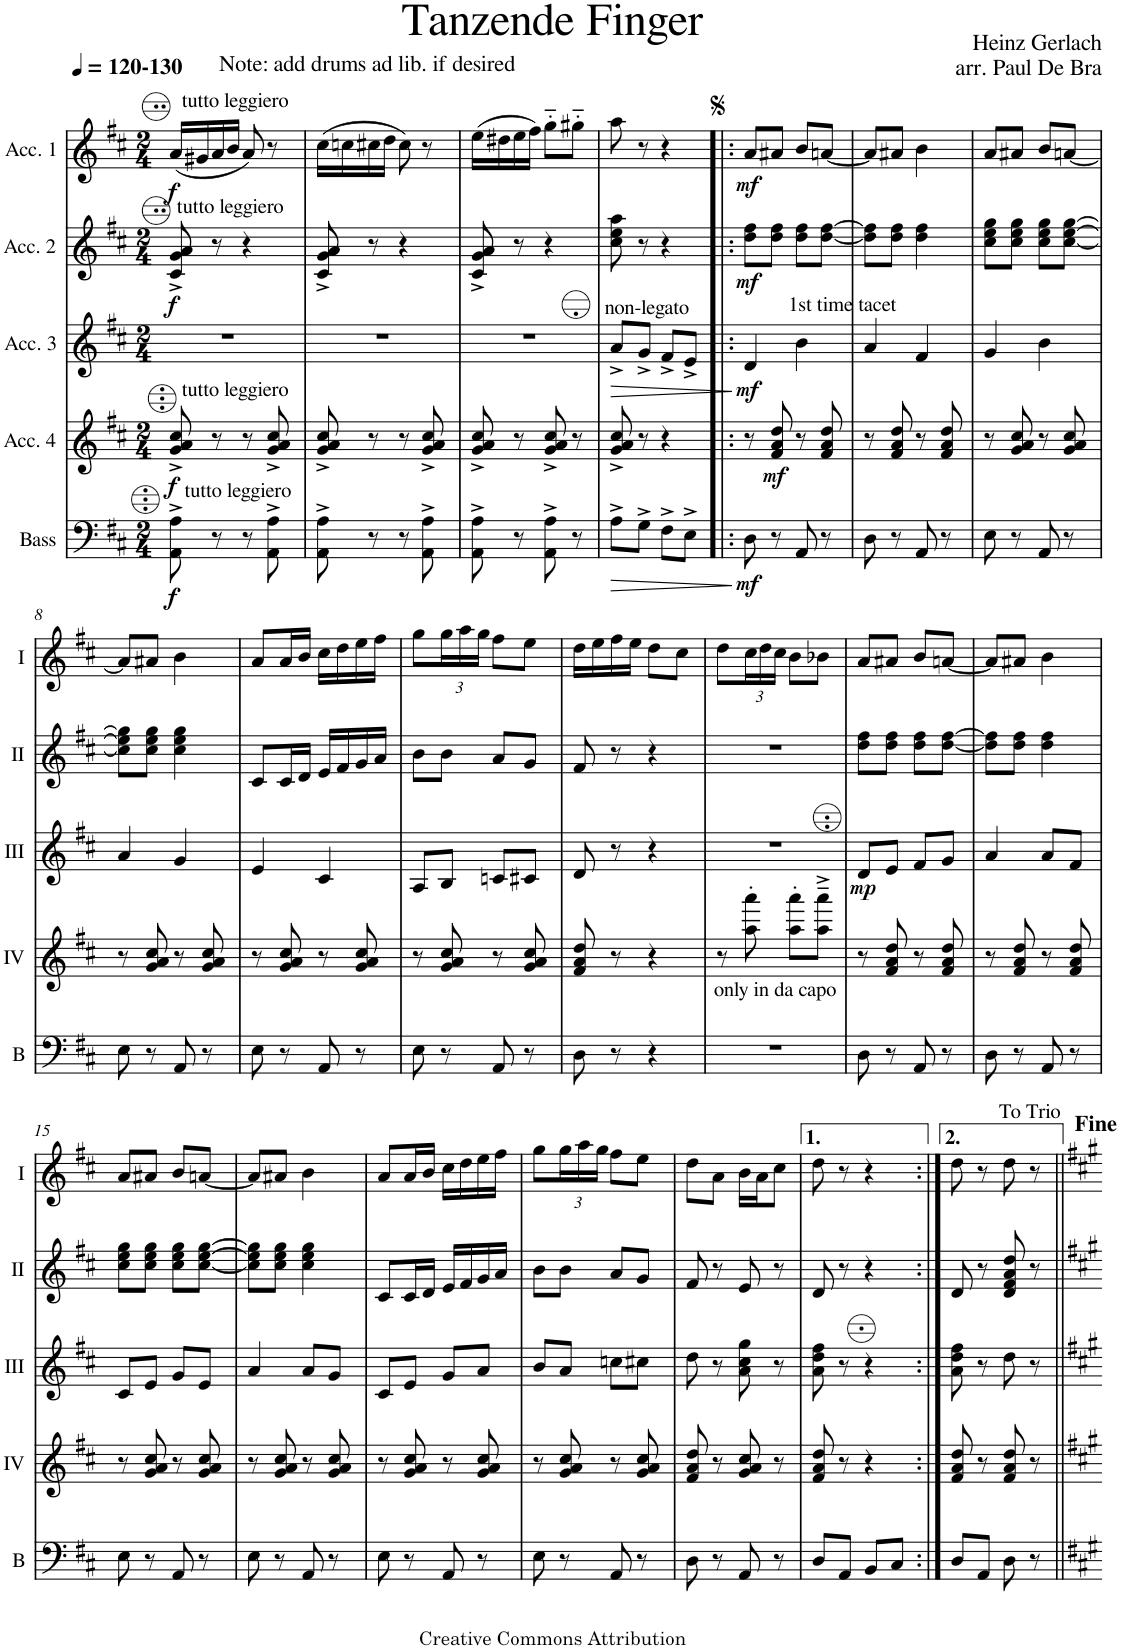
**kern	**dynam	**kern	**dynam	**kern	**dynam	**kern	**dynam	**kern	**dynam
*part5	*part5	*part4	*part4	*part3	*part3	*part2	*part2	*part1	*part1
*staff5	*staff5	*staff4	*staff4	*staff3	*staff3	*staff2	*staff2	*staff1	*staff1
*I"Bass	*	*I"Acc. 4	*	*I"Acc. 3	*	*I"Acc. 2	*	*I"Acc. 1	*
*I'B	*	*	*	*	*	*	*	*	*
*clefF4	*	*clefG2	*	*clefG2	*	*clefG2	*	*clefG2	*
*Trd7c12	*	*Trd7c12	*	*Trd7c12	*	*	*	*	*
*k[f#c#]	*	*k[f#c#]	*	*k[f#c#]	*	*k[f#c#]	*	*k[f#c#]	*
*M2/4	*	*M2/4	*	*M2/4	*	*M2/4	*	*M2/4	*
*MM120	*	*MM120	*	*MM120	*	*MM120	*	*MM120	*
=1	=1	=1	=1	=1	=1	=1	=1	=1	=1
!	!	!	!	!	!	!	!	!LO:TX:a:t=tutto leggiero	!
!	!	!	!	!	!	!	!	!LO:TX:a:B:t=-130	!
!	!	!	!	!	!	!	!	!LO:TX:a:t=Note&colon; add drums ad lib. if desired	!
!	!	!	!	!	!	!LO:TX:a:t=tutto leggiero	!	!	!
!	!	!LO:TX:a:t=tutto leggiero	!	!	!	!	!	!	!
!LO:TX:a:t=tutto leggiero	!	!	!	!	!	!	!	!	!
!	!LO:DY:b	!	!LO:DY:b	!	!	!	!LO:DY:b	!	!LO:DY:b
8AA\^ 8A\^	f	8g/^ 8a/^ 8cc#/^	f	2r	.	8c#/^ 8g/^ 8a/^	f	(16a/LL	f
.	.	.	.	.	.	.	.	16g#X/	.
8r	.	8r	.	.	.	8r	.	16a/	.
.	.	.	.	.	.	.	.	16b/JJ	.
8r	.	8r	.	.	.	4r	.	8a/)	.
8AA\^ 8A\^	.	8g/^ 8a/^ 8cc#/^	.	.	.	.	.	8r	.
=2	=2	=2	=2	=2	=2	=2	=2	=2	=2
8AA\^ 8A\^	.	8g/^ 8a/^ 8cc#/^	.	2r	.	8c#/^ 8g/^ 8a/^	.	(16cc#\LL	.
.	.	.	.	.	.	.	.	16ccn\	.
8r	.	8r	.	.	.	8r	.	16cc#X\	.
.	.	.	.	.	.	.	.	16dd\JJ	.
8r	.	8r	.	.	.	4r	.	8cc#\)	.
8AA\^ 8A\^	.	8g/^ 8a/^ 8cc#/^	.	.	.	.	.	8r	.
=3	=3	=3	=3	=3	=3	=3	=3	=3	=3
8AA\^ 8A\^	.	8g/^ 8a/^ 8cc#/^	.	2r	.	8c#/^ 8g/^ 8a/^	.	(16ee\LL	.
.	.	.	.	.	.	.	.	16dd#X\	.
8r	.	8r	.	.	.	8r	.	16ee\	.
.	.	.	.	.	.	.	.	16ff#\JJ)	.
8AA\^ 8A\^	.	8g/^ 8a/^ 8cc#/^	.	.	.	4r	.	8gg'~\L	.
8r	.	8r	.	.	.	.	.	8gg#X'~\J	.
=4	=4	=4	=4	=4	=4	=4	=4	=4	=4
!	!	!	!	!LO:TX:a:t=non-legato	!	!	!	!	!
!	!LO:HP:b	!	!	!	!LO:HP:b	!	!	!	!
8A^\L	>	8g/^ 8a/^ 8cc#/^	.	8a^/L	>	8cc#\ 8ee\ 8aa\	.	8aa\	.
8G^\J	.	8r	.	8g^/J	.	8r	.	8r	.
8F#^\L	.	4r	.	8f#^/L	.	4r	.	4r	.
8E^\J	.	.	.	8e^/J	.	.	.	.	.
.	]	.	.	.	]	.	.	.	.
=5!|:	=5!|:	=5!|:	=5!|:	=5!|:	=5!|:	=5!|:	=5!|:	=5!|:	=5!|:
!	!LO:DY:b	!	!	!	!LO:DY:b	!	!LO:DY:b	!	!LO:DY:b
8D\	mf	8r	.	4d/	mf	8dd\ 8ff#\L	mf	8a/L	mf
!	!	!	!LO:DY:b	!	!	!	!	!	!
8r	.	8f#/ 8a/ 8dd/	mf	.	.	8dd\ 8ff#\J	.	8a#X/J	.
!	!	!	!	!LO:TX:a:t=1st time tacet	!	!	!	!	!
8AA/	.	8r	.	4b\	.	8dd\ 8ff#\L	.	8b/L	.
8r	.	8f#/ 8a/ 8dd/	.	.	.	[8dd\ [8ff#\J	.	[8an/J	.
=6	=6	=6	=6	=6	=6	=6	=6	=6	=6
8D\	.	8r	.	4a/	.	8dd\] 8ff#\]L	.	8a/L]	.
8r	.	8f#/ 8a/ 8dd/	.	.	.	8dd\ 8ff#\J	.	8a#X/J	.
8AA/	.	8r	.	4f#/	.	4dd\ 4ff#\	.	4b\	.
8r	.	8f#/ 8a/ 8dd/	.	.	.	.	.	.	.
=7	=7	=7	=7	=7	=7	=7	=7	=7	=7
8E\	.	8r	.	4g/	.	8cc#\ 8ee\ 8gg\L	.	8a/L	.
8r	.	8g/ 8a/ 8cc#/	.	.	.	8cc#\ 8ee\ 8gg\J	.	8a#X/J	.
8AA/	.	8r	.	4b\	.	8cc#\ 8ee\ 8gg\L	.	8b/L	.
8r	.	8g/ 8a/ 8cc#/	.	.	.	[8cc#\ [8ee\ [8gg\J	.	[8an/J	.
!!LO:LB:g=z
=8	=8	=8	=8	=8	=8	=8	=8	=8	=8
8E\	.	8r	.	4a/	.	8cc#\] 8ee\] 8gg\]L	.	8a/L]	.
8r	.	8g/ 8a/ 8cc#/	.	.	.	8cc#\ 8ee\ 8gg\J	.	8a#X/J	.
8AA/	.	8r	.	4g/	.	4cc#\ 4ee\ 4gg\	.	4b\	.
8r	.	8g/ 8a/ 8cc#/	.	.	.	.	.	.	.
=9	=9	=9	=9	=9	=9	=9	=9	=9	=9
8E\	.	8r	.	4e/	.	8c#/L	.	8a/L	.
8r	.	8g/ 8a/ 8cc#/	.	.	.	16c#/L	.	16a/L	.
.	.	.	.	.	.	16d/JJ	.	16b/JJ	.
8AA/	.	8r	.	4c#/	.	16e/LL	.	16cc#\LL	.
.	.	.	.	.	.	16f#/	.	16dd\	.
8r	.	8g/ 8a/ 8cc#/	.	.	.	16g/	.	16ee\	.
.	.	.	.	.	.	16a/JJ	.	16ff#\JJ	.
=10	=10	=10	=10	=10	=10	=10	=10	=10	=10
8E\	.	8r	.	8A/L	.	8b\L	.	8gg\L	.
*	*	*	*	*	*	*	*	*Xbrackettup	*
8r	.	8g/ 8a/ 8cc#/	.	8B/J	.	8b\J	.	24gg\L	.
.	.	.	.	.	.	.	.	24aa\	.
.	.	.	.	.	.	.	.	24gg\JJ	.
8AA/	.	8r	.	8cn/L	.	8a/L	.	8ff#\L	.
8r	.	8g/ 8a/ 8cc#/	.	8c#X/J	.	8g/J	.	8ee\J	.
=11	=11	=11	=11	=11	=11	=11	=11	=11	=11
8D\	.	8f#/ 8a/ 8dd/	.	8d/	.	8f#/	.	16dd\LL	.
.	.	.	.	.	.	.	.	16ee\	.
8r	.	8r	.	8r	.	8r	.	16ff#\	.
.	.	.	.	.	.	.	.	16ee\JJ	.
4r	.	4r	.	4r	.	4r	.	8dd\L	.
.	.	.	.	.	.	.	.	8cc#\J	.
=12	=12	=12	=12	=12	=12	=12	=12	=12	=12
2r	.	8r	.	2r	.	2r	.	8dd\L	.
!	!	!LO:TX:b:t=only in da capo	!	!	!	!	!	!	!
.	.	8aa\' 8aaa\'	.	.	.	.	.	24cc#\L	.
.	.	.	.	.	.	.	.	24dd\	.
.	.	.	.	.	.	.	.	24cc#\JJ	.
.	.	8aa\' 8aaa\'L	.	.	.	.	.	8b\L	.
.	.	8aa\~^ 8aaa\~^J	.	.	.	.	.	8b-X\J	.
=13	=13	=13	=13	=13	=13	=13	=13	=13	=13
!	!	!	!	!	!LO:DY:b	!	!	!	!
8D\	.	8r	.	8d/L	mp	8dd\ 8ff#\L	.	8a/L	.
8r	.	8f#/ 8a/ 8dd/	.	8e/J	.	8dd\ 8ff#\J	.	8a#X/J	.
8AA/	.	8r	.	8f#/L	.	8dd\ 8ff#\L	.	8b/L	.
8r	.	8f#/ 8a/ 8dd/	.	8g/J	.	[8dd\ [8ff#\J	.	[8an/J	.
=14	=14	=14	=14	=14	=14	=14	=14	=14	=14
8D\	.	8r	.	4a/	.	8dd\] 8ff#\]L	.	8a/L]	.
8r	.	8f#/ 8a/ 8dd/	.	.	.	8dd\ 8ff#\J	.	8a#X/J	.
8AA/	.	8r	.	8a/L	.	4dd\ 4ff#\	.	4b\	.
8r	.	8f#/ 8a/ 8dd/	.	8f#/J	.	.	.	.	.
!!LO:LB:g=z
=15	=15	=15	=15	=15	=15	=15	=15	=15	=15
8E\	.	8r	.	8c#/L	.	8cc#\ 8ee\ 8gg\L	.	8a/L	.
8r	.	8g/ 8a/ 8cc#/	.	8e/J	.	8cc#\ 8ee\ 8gg\J	.	8a#X/J	.
8AA/	.	8r	.	8g/L	.	8cc#\ 8ee\ 8gg\L	.	8b/L	.
8r	.	8g/ 8a/ 8cc#/	.	8e/J	.	[8cc#\ [8ee\ [8gg\J	.	[8an/J	.
=16	=16	=16	=16	=16	=16	=16	=16	=16	=16
8E\	.	8r	.	4a/	.	8cc#\] 8ee\] 8gg\]L	.	8a/L]	.
8r	.	8g/ 8a/ 8cc#/	.	.	.	8cc#\ 8ee\ 8gg\J	.	8a#X/J	.
8AA/	.	8r	.	8a/L	.	4cc#\ 4ee\ 4gg\	.	4b\	.
8r	.	8g/ 8a/ 8cc#/	.	8g/J	.	.	.	.	.
=17	=17	=17	=17	=17	=17	=17	=17	=17	=17
8E\	.	8r	.	8c#/L	.	8c#/L	.	8a/L	.
8r	.	8g/ 8a/ 8cc#/	.	8e/J	.	16c#/L	.	16a/L	.
.	.	.	.	.	.	16d/JJ	.	16b/JJ	.
8AA/	.	8r	.	8g/L	.	16e/LL	.	16cc#\LL	.
.	.	.	.	.	.	16f#/	.	16dd\	.
8r	.	8g/ 8a/ 8cc#/	.	8a/J	.	16g/	.	16ee\	.
.	.	.	.	.	.	16a/JJ	.	16ff#\JJ	.
=18	=18	=18	=18	=18	=18	=18	=18	=18	=18
8E\	.	8r	.	8b/L	.	8b\L	.	8gg\L	.
8r	.	8g/ 8a/ 8cc#/	.	8a/J	.	8b\J	.	24gg\L	.
.	.	.	.	.	.	.	.	24aa\	.
.	.	.	.	.	.	.	.	24gg\JJ	.
8AA/	.	8r	.	8ccn\L	.	8a/L	.	8ff#\L	.
8r	.	8g/ 8a/ 8cc#/	.	8cc#X\J	.	8g/J	.	8ee\J	.
=19	=19	=19	=19	=19	=19	=19	=19	=19	=19
8D\	.	8f#/ 8a/ 8dd/	.	8dd\	.	8f#/	.	8dd\L	.
8r	.	8r	.	8r	.	8r	.	8a\J	.
8AA/	.	8g/ 8a/ 8cc#/	.	8a\ 8cc#\ 8gg\	.	8e/	.	16b\LL	.
.	.	.	.	.	.	.	.	16a\J	.
8r	.	8r	.	8r	.	8r	.	8cc#\J	.
=20	=20	=20	=20	=20	=20	=20	=20	=20	=20
8D/L	.	8f#/ 8a/ 8dd/	.	8a\ 8dd\ 8ff#\	.	8d/	.	8dd\	.
8AA/J	.	8r	.	8r	.	8r	.	8r	.
8BB/L	.	4r	.	4r	.	4r	.	4r	.
8C#/J	.	.	.	.	.	.	.	.	.
=21:|!	=21:|!	=21:|!	=21:|!	=21:|!	=21:|!	=21:|!	=21:|!	=21:|!	=21:|!
8D/L	.	8f#/ 8a/ 8dd/	.	8a\ 8dd\ 8ff#\	.	8d/	.	8dd\	.
8AA/J	.	8r	.	8r	.	8r	.	8r	.
8D\	.	8f#/ 8a/ 8dd/	.	8dd\	.	8d/ 8f#/ 8a/ 8dd/	.	8dd\	.
8r	.	8r	.	8r	.	8r	.	8r	.
!	!	!	!	!	!	!	!	!LO:TX:a:t=To Trio	!
!	!	!	!	!	!	!	!	!LO:TX:a:t=<b><font size="12"/>Fine</b>	!
=||	=||	=||	=||	=||	=||	=||	=||	=||	=||
*-	*-	*-	*-	*-	*-	*-	*-	*-	*-
